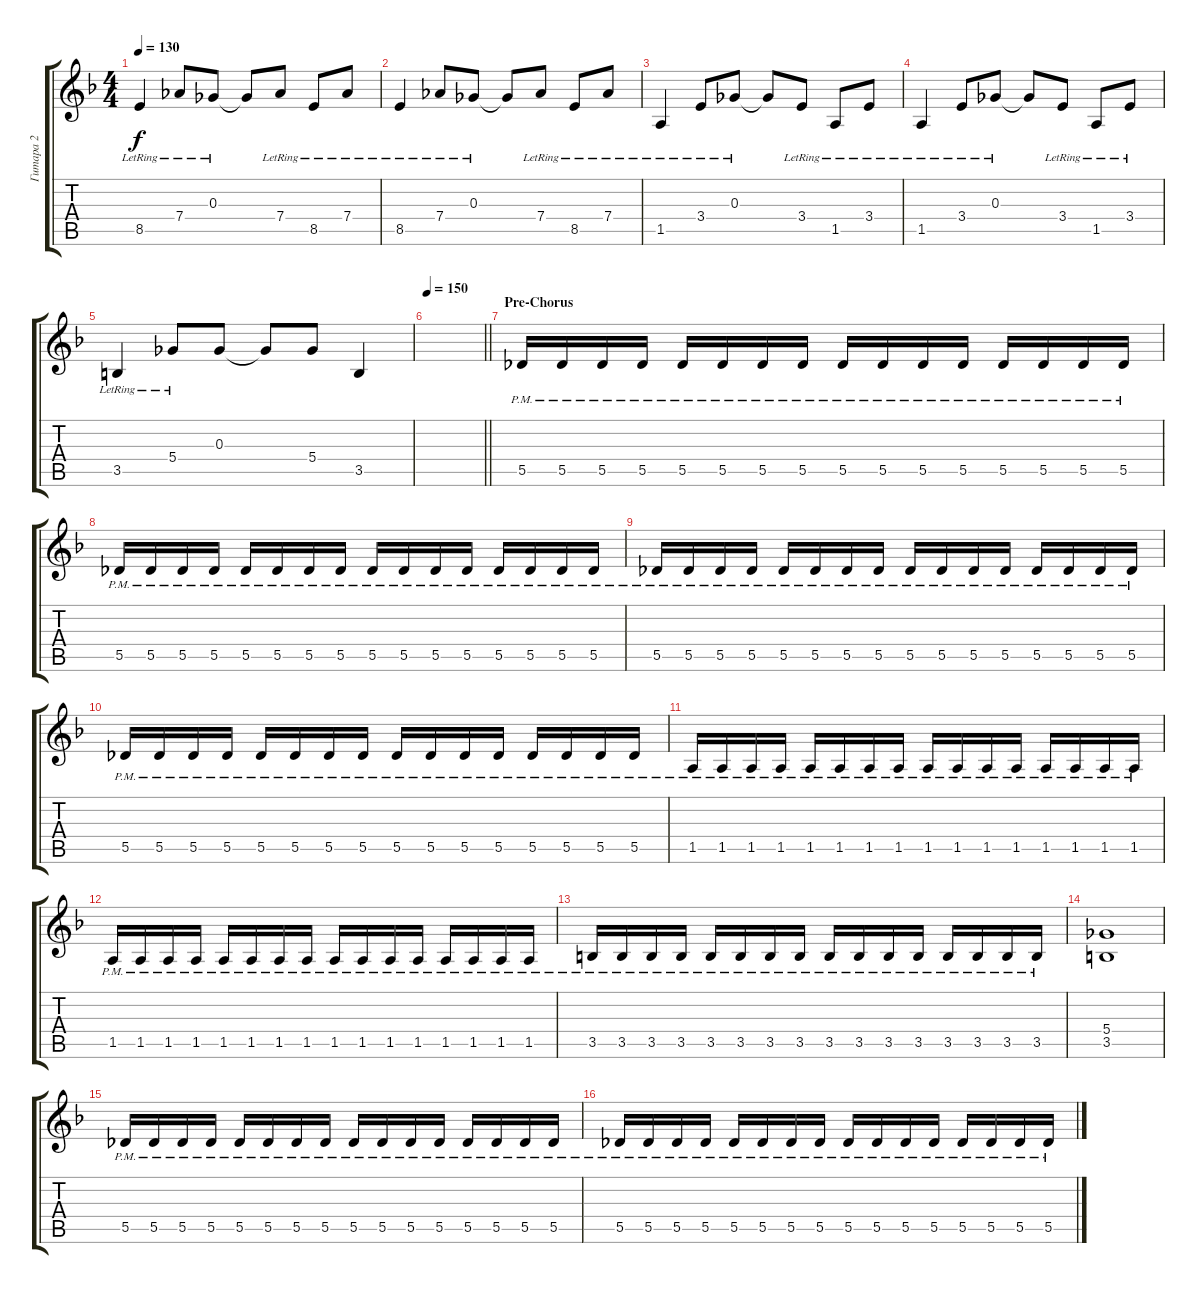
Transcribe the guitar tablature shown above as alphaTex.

\track ("Гитара 2" "Гитара 2") {instrument distortionguitar}
\staff {score tabs}
\tuning (Eb4 Bb3 Gb3 Db3 Ab2 Eb2) {hide}
\ts (4 4)
\tempo 130
\clef g2
\ks dminor
8.5{lr}.4{dy f} 7.4{lr}.8 0.3{lr}.8 0.3{t}.8 7.4{lr}.8 8.5{lr}.8 7.4{lr}.8 |
8.5{lr}.4 7.4{lr}.8 0.3{lr}.8 0.3{t}.8 7.4{lr}.8 8.5{lr}.8 7.4{lr}.8 |
1.5{lr}.4 3.4{lr}.8 0.3{lr}.8 0.3{t}.8 3.4{lr}.8 1.5{lr}.8 3.4{lr}.8 |
1.5{lr}.4 3.4{lr}.8 0.3{lr}.8 0.3{t}.8 3.4{lr}.8 1.5{lr}.8 3.4{lr}.8 |
3.5{lr}.4 5.4{lr}.8 0.3.8 0.3{t}.8 5.4.8 3.5.4 |
\tempo 150
\barLineRight lightlight
|
\section ("" "Pre-Chorus")
5.5{pm}.16{instrument distortionguitar} 5.5{pm}.16 5.5{pm}.16 5.5{pm}.16 5.5{pm}.16 5.5{pm}.16 5.5{pm}.16 5.5{pm}.16 5.5{pm}.16 5.5{pm}.16 5.5{pm}.16 5.5{pm}.16 5.5{pm}.16 5.5{pm}.16 5.5{pm}.16 5.5{pm}.16 |
5.5{pm}.16 5.5{pm}.16 5.5{pm}.16 5.5{pm}.16 5.5{pm}.16 5.5{pm}.16 5.5{pm}.16 5.5{pm}.16 5.5{pm}.16 5.5{pm}.16 5.5{pm}.16 5.5{pm}.16 5.5{pm}.16 5.5{pm}.16 5.5{pm}.16 5.5{pm}.16 |
5.5{pm}.16 5.5{pm}.16 5.5{pm}.16 5.5{pm}.16 5.5{pm}.16 5.5{pm}.16 5.5{pm}.16 5.5{pm}.16 5.5{pm}.16 5.5{pm}.16 5.5{pm}.16 5.5{pm}.16 5.5{pm}.16 5.5{pm}.16 5.5{pm}.16 5.5{pm}.16 |
5.5{pm}.16 5.5{pm}.16 5.5{pm}.16 5.5{pm}.16 5.5{pm}.16 5.5{pm}.16 5.5{pm}.16 5.5{pm}.16 5.5{pm}.16 5.5{pm}.16 5.5{pm}.16 5.5{pm}.16 5.5{pm}.16 5.5{pm}.16 5.5{pm}.16 5.5{pm}.16 |
1.5{pm}.16 1.5{pm}.16 1.5{pm}.16 1.5{pm}.16 1.5{pm}.16 1.5{pm}.16 1.5{pm}.16 1.5{pm}.16 1.5{pm}.16 1.5{pm}.16 1.5{pm}.16 1.5{pm}.16 1.5{pm}.16 1.5{pm}.16 1.5{pm}.16 1.5{pm}.16 |
1.5{pm}.16 1.5{pm}.16 1.5{pm}.16 1.5{pm}.16 1.5{pm}.16 1.5{pm}.16 1.5{pm}.16 1.5{pm}.16 1.5{pm}.16 1.5{pm}.16 1.5{pm}.16 1.5{pm}.16 1.5{pm}.16 1.5{pm}.16 1.5{pm}.16 1.5{pm}.16 |
3.5{pm}.16 3.5{pm}.16 3.5{pm}.16 3.5{pm}.16 3.5{pm}.16 3.5{pm}.16 3.5{pm}.16 3.5{pm}.16 3.5{pm}.16 3.5{pm}.16 3.5{pm}.16 3.5{pm}.16 3.5{pm}.16 3.5{pm}.16 3.5{pm}.16 3.5{pm}.16 |
(5.4 3.5).1 |
5.5{pm}.16 5.5{pm}.16 5.5{pm}.16 5.5{pm}.16 5.5{pm}.16 5.5{pm}.16 5.5{pm}.16 5.5{pm}.16 5.5{pm}.16 5.5{pm}.16 5.5{pm}.16 5.5{pm}.16 5.5{pm}.16 5.5{pm}.16 5.5{pm}.16 5.5{pm}.16 |
5.5{pm}.16 5.5{pm}.16 5.5{pm}.16 5.5{pm}.16 5.5{pm}.16 5.5{pm}.16 5.5{pm}.16 5.5{pm}.16 5.5{pm}.16 5.5{pm}.16 5.5{pm}.16 5.5{pm}.16 5.5{pm}.16 5.5{pm}.16 5.5{pm}.16 5.5{pm}.16
